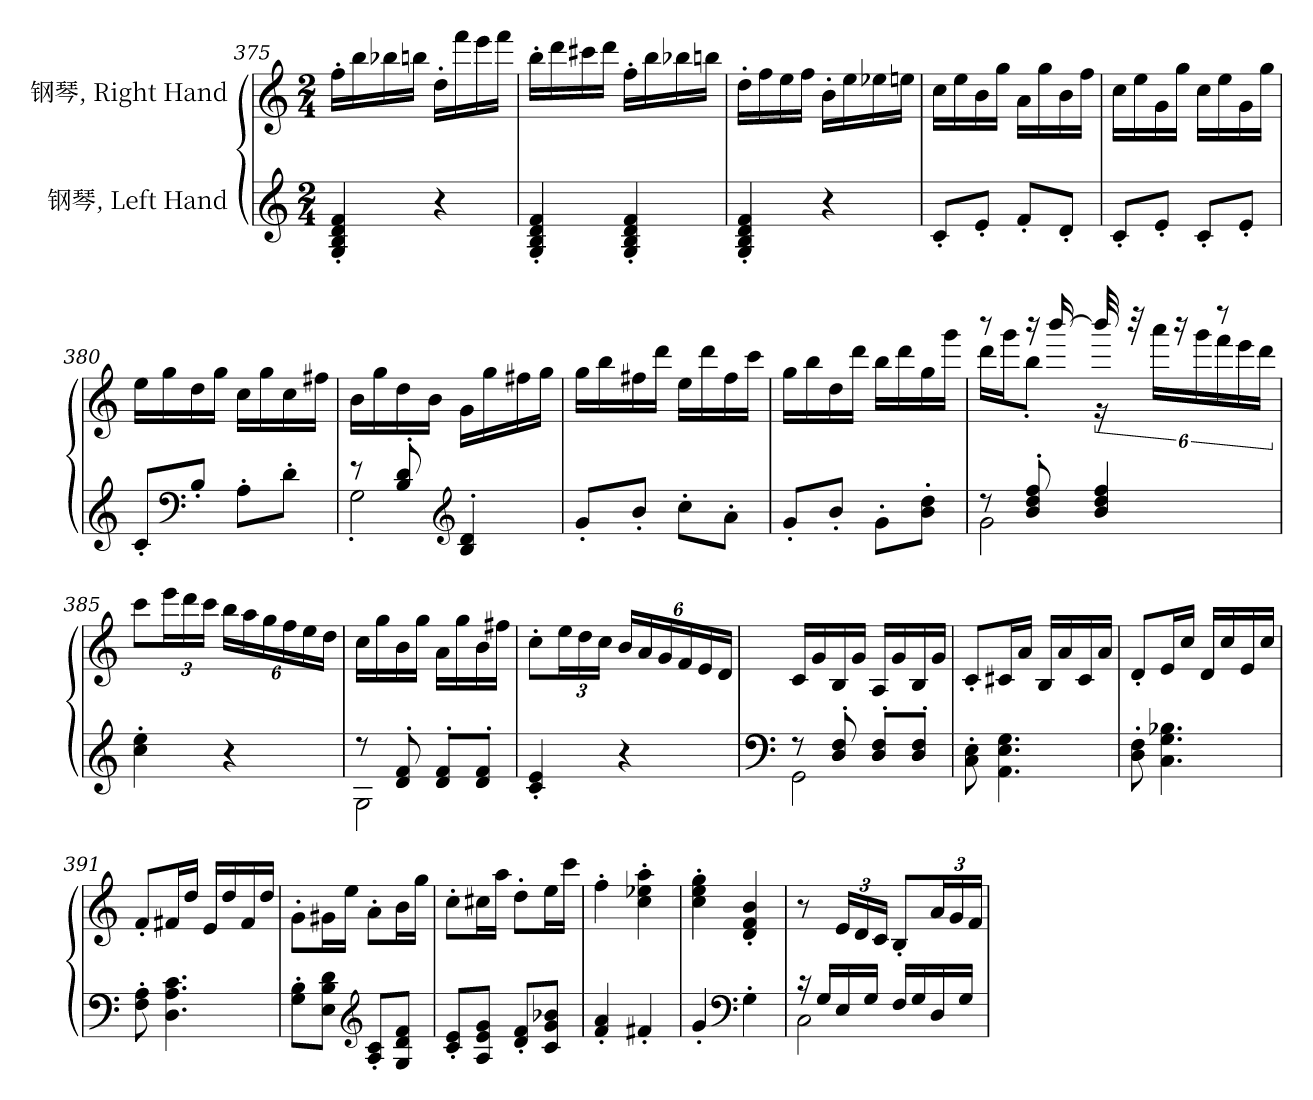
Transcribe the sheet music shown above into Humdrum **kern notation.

**kern	**kern
*part2	*part1
*staff2	*staff1
*I"钢琴, Left Hand	*I"钢琴, Right Hand
*clefG2	*clefG2
*k[]	*k[]
*M2/4	*M2/4
=375	=375
4G/' 4B/' 4d/' 4f/'	16ff'\LL
.	16bb\
.	16bb-X\
.	16bbn\JJ
4r	16dd'\LL
*	*MM106
.	16fff\
.	16eee\
.	16fff\JJ
=376	=376
4G/' 4B/' 4d/' 4f/'	16bb'\LL
.	16ddd\
.	16ccc#X\
.	16ddd\JJ
4G/' 4B/' 4d/' 4f/'	16ff'\LL
.	16bb\
.	16bb-X\
.	16bbn\JJ
=377	=377
4G/' 4B/' 4d/' 4f/'	16dd'\LL
*	*MM92
.	16ff\
.	16ee\
.	16ff\JJ
*	*MM30
4r	16b'\LL
*	*MM114
.	16ee\
.	16ee-X\
.	16een\JJ
!!LO:PB:g=z
=378	=378
8c'/L	16cc\LL
.	16ee\
8e'/J	16b\
.	16gg\JJ
8f'/L	16a\LL
.	16gg\
8d'/J	16b\
.	16ff\JJ
=379	=379
8c'/L	16cc\LL
.	16ee\
8e'/J	16g\
.	16gg\JJ
8c'/L	16cc\LL
.	16ee\
8e'/J	16g\
.	16gg\JJ
=380	=380
8c'/L	16ee\LL
.	16gg\
*clefF4	*
8B'/J	16dd\
.	16gg\JJ
8A'\L	16cc\LL
.	16gg\
8d'\J	16cc\
.	16ff#X\JJ
=381	=381
*	*MM104
*^	*
8r	2G'\	16b\LL
.	.	16gg\
8B/' 8d/'	.	16dd\
.	.	16b\JJ
*clefG2	*	*
4B/' 4d/'	.	16g\LL
*	*	*MM114
.	.	16gg\
.	.	16ff#X\
.	.	16gg\JJ
*v	*v	*
!!LO:LB:g=z
=382	=382
8g'/L	16gg\LL
.	16bb\
8b'/J	16ff#X\
.	16ddd\JJ
8cc'\L	16ee\LL
.	16ddd\
8a'\J	16ff#\
.	16ccc\JJ
=383	=383
8g'/L	16gg\LL
.	16bb\
8b'/J	16dd\
.	16ddd\JJ
8g'\L	16bb\LL
.	16ddd\
8b\' 8dd\'J	16gg\
.	16ggg\JJ
=384	=384
*^	*^
8r	2g\	8r	16ddd\LL
.	.	.	16ggg\J
8b/' 8dd/' 8ff/'	.	16r	8bb'\J
.	.	[16bbb/	.
4b/ 4dd/ 4ff/	.	32bbb/]	24r
.	.	32r	.
.	.	.	24aaa\LL
.	.	16r	.
.	.	.	24ggg\
*	*	*	*Xbrackettup
.	.	8r	24fff\
.	.	.	24eee\
.	.	.	24ddd\JJ
*v	*v	*	*
*	*v	*v
!!LO:LB:g=z
=385	=385
4cc\' 4ee\'	8ccc\L
.	24eee\L
.	24ddd\
.	24ccc\JJ
4r	24bb\LL
.	24aa\
.	24gg\
.	24ff\
.	24ee\
.	24dd\JJ
=386	=386
*^	*
8r	2G\	16cc\LL
.	.	16gg\
8d/' 8f/'	.	16b\
.	.	16gg\JJ
8d/' 8f/'L	.	16a\LL
.	.	16gg\
8d/' 8f/'J	.	16b\
.	.	16ff#X\JJ
*v	*v	*
=387	=387
4c/' 4e/'	8cc'\L
.	24ee\L
.	24dd\
.	24cc\JJ
4r	24b/LL
.	24a/
.	24g/
.	24f/
.	24e/
.	24d/JJ
=388	=388
*clefF4	*
*^	*
8r	2GG\	16c/LL
.	.	16g/
8D/' 8F/'	.	16B/
.	.	16g/JJ
8D/' 8F/'L	.	16A/LL
.	.	16g/
8D/' 8F/'J	.	16B/
.	.	16g/JJ
*v	*v	*
!!LO:LB:g=z
=389	=389
8C\' 8E\'	8c'/L
4.AA\ 4.E\ 4.G\	16c#X/L
.	16a/JJ
.	16B/LL
.	16a/
.	16c#/
.	16a/JJ
=390	=390
8D\' 8F\'	8d'/L
4.C\ 4.G\ 4.B-X\	16e/L
.	16cc/JJ
.	16d/LL
.	16cc/
.	16e/
.	16cc/JJ
=391	=391
8F\' 8A\'	8f'/L
4.D\ 4.A\ 4.c\	16f#X/L
.	16dd/JJ
.	16e/LL
.	16dd/
.	16f#/
.	16dd/JJ
=392	=392
8G\' 8B\'L	8g'\L
8E\ 8B\ 8d\J	16g#X\L
.	16ee\JJ
*clefG2	*
8A/' 8c/'L	8a'\L
8G/ 8d/ 8f/J	16b\L
.	16gg\JJ
=393	=393
8c/' 8e/'L	8cc'\L
8A/ 8e/ 8g/J	16cc#X\L
.	16aa\JJ
8d/' 8f/'L	8dd'\L
8c/ 8g/ 8b-X/J	16ee\L
.	16ccc\JJ
!!LO:LB:g=z
=394	=394
*	*MM104
4f/' 4a/'	4ff'\
4f#X'/	4cc\' 4ee-X\' 4aa\'
=395	=395
4g'/	4cc\' 4ee\' 4gg\'
*clefF4	*
4G'\	4d/' 4f/' 4b/'
=396	=396
*^	*
16r	2C\	8r
16G/LL	.	.
16E/	.	24e/LL
.	.	24d/
16G/JJ	.	.
.	.	24c/JJ
16F/LL	.	8B'/L
16G/	.	.
16D/	.	24a/L
.	.	24g/
16G/JJ	.	.
.	.	24f/JJ
*v	*v	*
=	=
*-	*-
